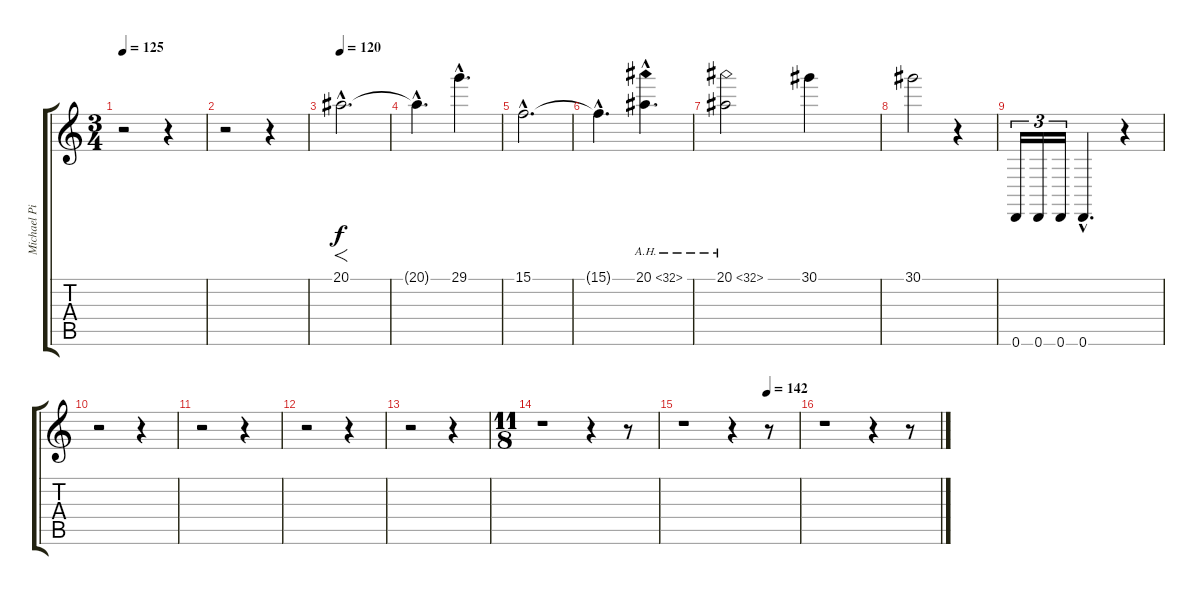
\track ("Michael Pinella Pad" "Michael Pi") {instrument electricpiano1}
\staff {score tabs}
\tuning (D4 A3 F3 C3 G2 D2) {hide}
\ts (3 4)
\tempo 125
\clef g2
\ks c
r.2{dy f} r.4 |
r.2 r.4 |
\tempo 120
20.1{hac}.2{f d instrument stringensemble1} |
20.1{hac t}.4{d} 29.1{hac}.4{d} |
15.1{hac}.2{d} |
15.1{hac t}.4{d} 20.1{ah 12 hac}.4{d volume 14} |
20.1{ah 12}.2 30.1.4 |
30.1.2 r.4 |
0.6.16{tu (3 2) instrument timpani} 0.6.16{tu (3 2)} 0.6.16{tu (3 2)} 0.6{hac}.4{d} r.4 |
r.2{instrument electricpiano1} r.4 |
r.2 r.4 |
r.2 r.4 |
r.2 r.4 |
\ts (11 8)
r.1 r.4 r.8 |
\tempo (142 0.7272727272727273)
r.1 r.4 r.8 |
r.1 r.4 r.8
